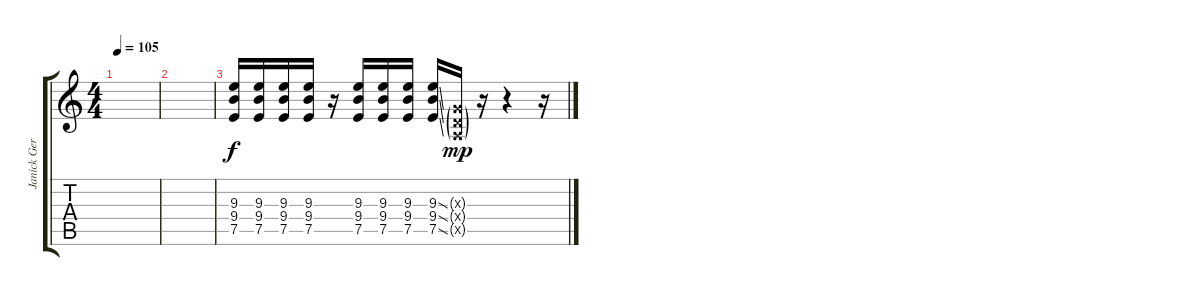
\track ("Janick Gers" "Janick Ger") {instrument distortionguitar}
\staff {score tabs}
\tuning (E4 B3 G3 D3 A2 E2) {hide}
\ts (4 4)
\tempo 105
\clef g2
\ks c
|
|
(9.3 9.4 7.5).16 (9.3 9.4 7.5).16 (9.3 9.4 7.5).16 (9.3 9.4 7.5).16 r.16 (9.3 9.4 7.5).16 (9.3 9.4 7.5).16 (9.3 9.4 7.5).16 (9.3{ss} 9.4{ss} 7.5{ss}).16 (0.3{g x} 0.4{g x} 0.5{g x}).16{dy mp} r.16 r.4 r.16
